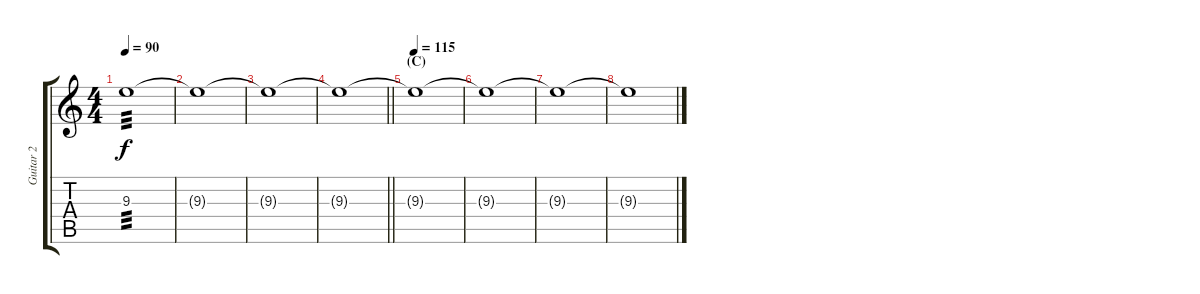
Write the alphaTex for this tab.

\track ("Guitar 2" "Guitar 2") {instrument electricguitarjazz}
\staff {score tabs}
\tuning (E4 B3 G3 D3 A2 E2) {hide}
\ts (4 4)
\tempo 90
\clef g2
\ks c
9.3.1{tp 3 dy f} |
9.3{t}.1{volume 4} |
9.3{t}.1 |
\barLineRight lightlight
9.3{t}.1 |
\section ("" "(C)")
\tempo 115
9.3{t}.1{volume 0} |
9.3{t}.1 |
9.3{t}.1 |
9.3{t}.1
